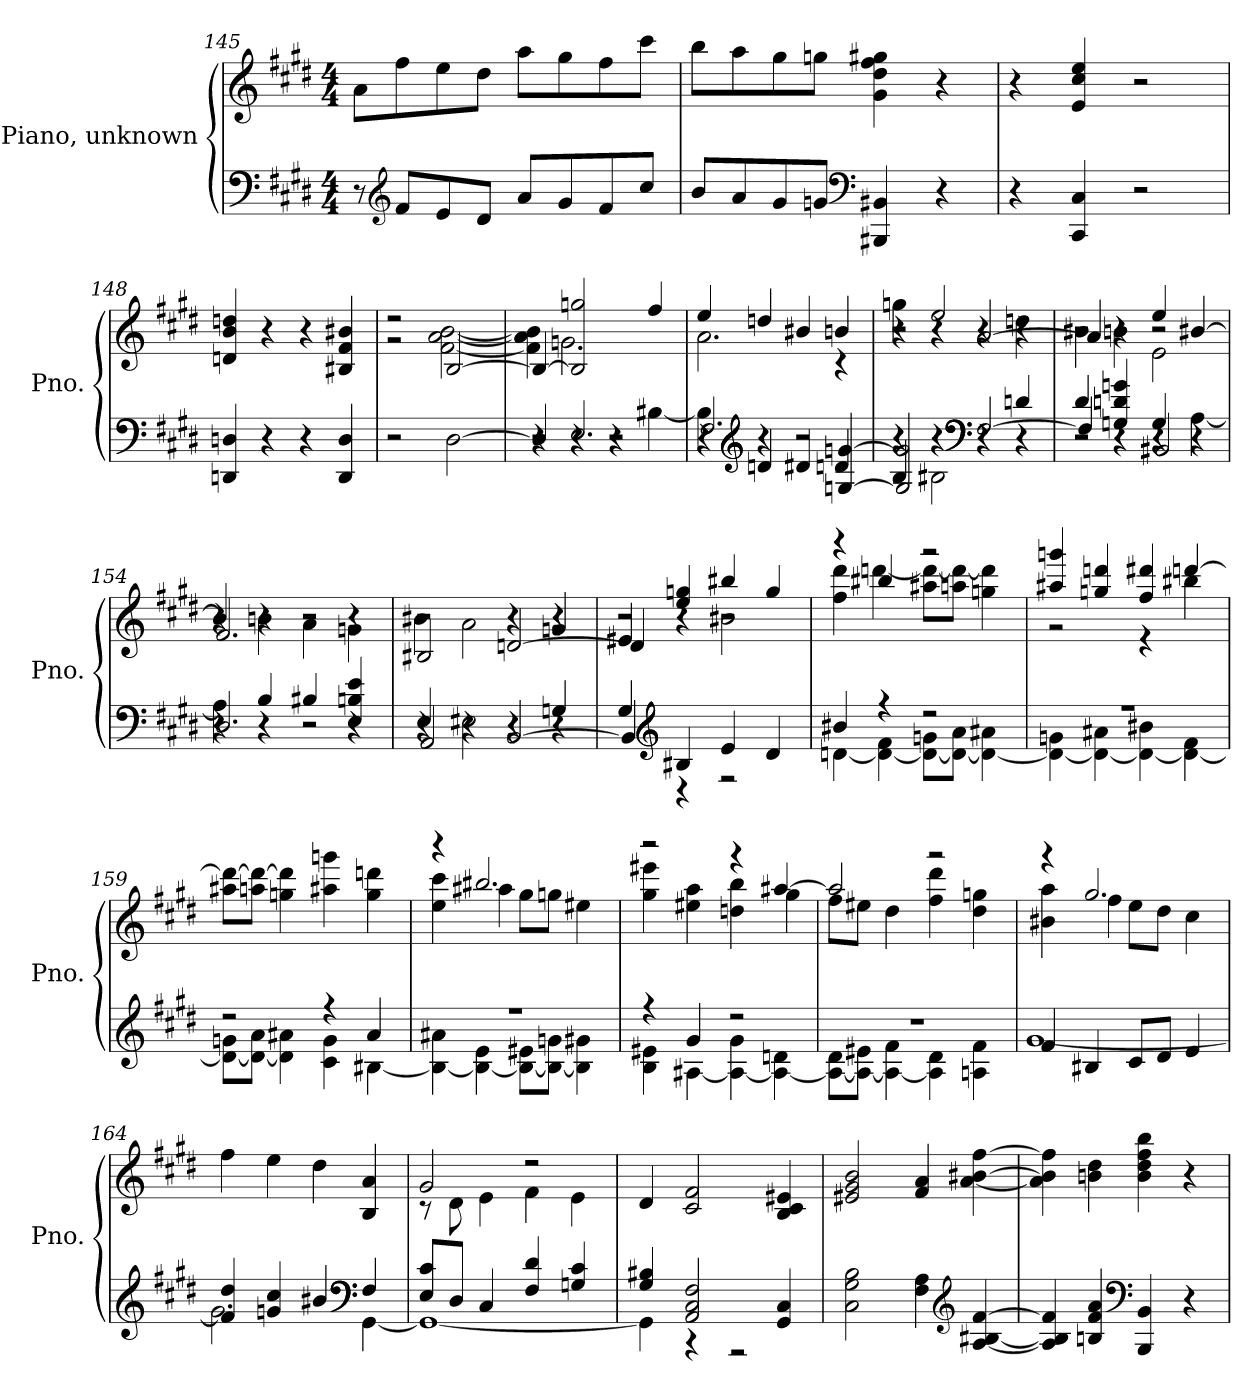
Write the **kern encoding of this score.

**kern	**kern
*part1	*part1
*staff2	*staff1
*I"Piano, unknown	*
*I'Pno.	*
!!LO:PB:g=z
*clefF4	*clefG2
*k[f#c#g#d#]	*k[f#c#g#d#]
*M4/4	*M4/4
=145	=145
8r	8a\L
*clefG2	*
8f#/L	8ff#\
8e/	8ee\
8d#/J	8dd#\J
8a/L	8aa\L
8g#/	8gg#\
8f#/	8ff#\
8cc#/J	8ccc#\J
=146	=146
8b/L	8bb\L
8a/	8aa\
8g#/	8gg#\
8gn/J	8ggn\J
*clefF4	*
4BBB#X/ 4BB#X/	4g#\ 4dd#\ 4ff#\ 4gg#X\
4r	4r
=147	=147
4r	4r
4CC#/ 4C#/	4e/ 4cc#/ 4ee/
2r	2r
=148	=148
4DDn/ 4Dn/	4dn/ 4b/ 4ddn/
4r	4r
4r	4r
4DD/ 4D/	4B#X/ 4f#/ 4b#X/
=149	=149
*	*^
2r	2r	2r
[2D#\	[2B/	[2f#\ [2a\ [2b\
=150	=150	=150
*^	*	*
*	*^	*	*
4D#/]	2r	4r	4B/_	4f#\] 4a\] 4b\]
4r	.	2.E/	2B/] 2ggn/	2.gn\
2r	4r	.	.	.
.	[4B#X\	.	4ff#/	.
!!LO:LB:g=z	!!
=151	=151	=151	=151	=151
4r	4B#\]	2.F#/	4ee/	2.a\
*clefG2	*	*	*	*
4dn/	4r	.	4ddn/	.
4d#X/	2r	.	4b#X/	.
4dn/	.	[4Gn/ [4gn/	4bn/	4r
=152	=152	=152	=152	=152
*	*	*	*	*^
4B/	4r	2G/] 2g/]	4r	4ggn\	2r
4r	2B#X\	.	2ee/	4r	.
*clefF4	*	*	*	*	*
4r	.	[2F#/	.	4r	[2a/
4dn/	4r	.	4r	4ddn\	.
=153	=153	=153	=153	=153	=153
4d#/	2r	4F#/]	2r	4b#X\	4a/]
4Gn/ 4dn/ 4gn/	.	4r	.	4bn\	4r
4G/	4r	2BB#X/	4ee/	2e\	2r
4r	[4A\	.	[4b#X/	.	.
=154	=154	=154	=154	=154	=154
4r	4A\]	2.D#/	4b#/]	4r	2.f#/
4B/	4r	.	4r	4bn\	.
4B#X/	2r	.	2r	4a\	.
4E/ 4Bn/ 4e/	.	4r	.	4gn\	4r
=155	=155	=155	=155	=155	=155
4E/	4r	2AA/	2B#X/	4b#X\	2r
4r	2E#X\	.	.	2a\	.
4r	.	[2BB/	4r	.	[2dn/
4Gn/	4r	.	4gn/	4r	.
*	*v	*v	*	*	*
!!LO:LB:g=z	!!	!!
=156	=156	=156	=156	=156
4G#/	4BB/]	4e#X/	2r	4d/]
*clefG2	*	*	*	*
4B#X/	4r	4ee/ 4ggn/	.	4r
4e/	2r	4bb#X/	2b#X\	2r
4d#/	.	4gg/	.	.
*	*	*	*v	*v
=157	=157	=157	=157
4b#X/	[4dn\	4r	4ff#\ 4ddd#\
4r	4d\_ 4f#\	4bb#X/	[4dddn\
2r	8d\_ 8gn\L	2r	8aa#X\ 8ddd\_L
.	8d\_ 8a\J	.	8aan\ 8ddd\_J
.	4d\_ 4a#X\	.	4ggn\ 4ddd\]
=158	=158	=158	=158
1r	4d\_ 4gn\	4aa#X/ 4gggn/	2r
.	4d\_ 4a#X\	4ggn/ 4dddn/	.
.	4d\_ 4b#X\	4ff#/ 4ddd#X/	4r
.	4d\_ 4f#\	[4dddn/	4bb#X\
*	*	*v	*v
=159	=159	=159
2r	8d\_ 8gn\L	8aa#X\ 8ddd\_L
.	8d\_ 8a\J	8aan\ 8ddd\_J
.	4d\] 4a#X\	4ggn\ 4ddd\]
4r	4c#\ 4g\	4aa#X\ 4gggn\
4a#/	[4B#X\	4gg\ 4dddn\
!!LO:LB:g=z
=160	=160	=160
*	*	*^
1r	4B#\_ 4a#X\	4r	4ee\ 4ccc#\
.	4B#\_ 4e\	2.bb#X/	4aa#X\
.	8B#\_ 8e#X\L	.	8gg#\L
.	8B#\_ 8gn\J	.	8ggn\J
.	4B#\] 4g#X\	.	4ee#X\
=161	=161	=161	=161
4r	4B\ 4e#X\	2r	4gg#\ 4eee#X\
4g#/	[4A#X\	.	4ee#X\ 4aa\
2r	4A#\_ 4g#\	4r	4ddn\ 4bb\
.	4A#\_ 4dn\	[4aa#X/	4gg#\
=162	=162	=162	=162
1r	8A#\_ 8d#\L	2aa#/]	8ff#\L
.	8A#\_ 8e#X\J	.	8ee#X\J
.	4A#\_ 4f#\	.	4dd#\
.	4A#\] 4d#\	2r	4ff#\ 4ddd#\
.	4An\ 4f#\	.	4dd#\ 4ggn\
=163	=163	=163	=163
4f#/	[1g#	4r	4b#X\ 4aa\
4B#X/	.	2.gg#/	4ff#\
8c#/L	.	.	8ee\L
8d#/J	.	.	8dd#\J
4e/	.	.	4cc#\
*	*	*v	*v
!!LO:LB:g=z
=164	=164	=164
4f#/ 4dd#/	2.g#\]	4ff#\
4gn/ 4cc#/	.	4ee\
4b#X/	.	4dd#\
*clefF4	*	*
4F#/	[4GG#\	4B/ 4a/
=165	=165	=165
*	*	*^
8E/ 8c#/L	1GG#_	2g#/	8r
8D#/J	.	.	8d#\
4C#/	.	.	4e\
4F#/ 4d#/	.	2r	4f#\
4Gn/ 4c#/	.	.	4e\
*	*	*v	*v
=166	=166	=166
4G#/ 4B#X/	4GG#\]	4d#/
2AA/ 2C#/ 2F#/	4r	2c#/ 2f#/
.	2r	.
4GG#/ 4C#/	.	4B/ 4c#/ 4e#X/
*v	*v	*
=167	=167
2C#\ 2G#\ 2B\	2e#X/ 2g#/ 2b/
4F#\ 4A\	4f#/ 4a/
*clefG2	*
[4A/ [4B#X/ [4f#/	[4a\ [4b#X\ [4ff#\
=168	=168
4A/] 4B#/] 4f#/]	4a\] 4b#\] 4ff#\]
4Bn/ 4f#/ 4a/	4bn\ 4dd#\
*clefF4	*
4BBB/ 4BB/	4b\ 4dd#\ 4ff#\ 4bb\
4r	4r
=	=
*-	*-
